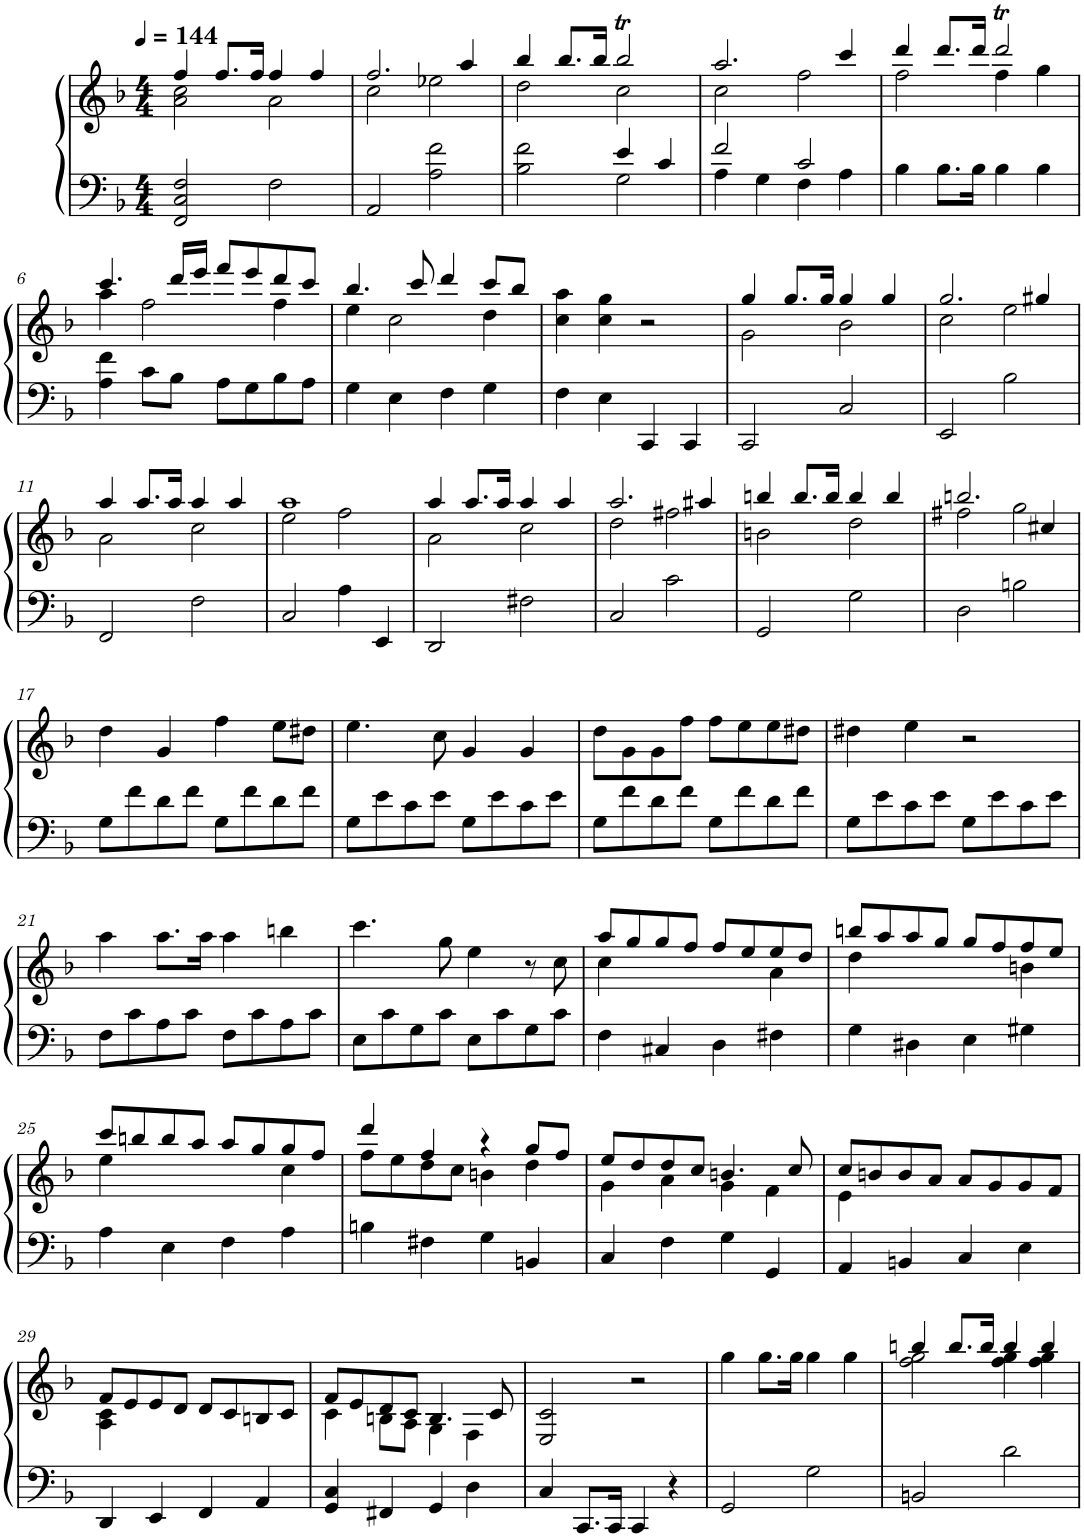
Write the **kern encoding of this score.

**kern	**kern
*part1	*part1
*staff2	*staff1
*I"Piano	*
*I'Pno.	*
*clefF4	*clefG2
*k[b-]	*k[b-]
*M4/4	*M4/4
*MM144	*MM144
=1	=1
*	*^
2FF/ 2C/ 2F/	4ff/	2a\ 2cc\
.	8.ff/L	.
.	16ff/Jk	.
2F\	4ff/	2a\
.	4ff/	.
=2	=2	=2
2AA/	2.ff/	2cc\
2A\ 2f\	.	2ee-X\
.	4aa/	.
=3	=3	=3
*^	*	*
2B-\ 2f\	2ryy	4bb-/	2dd\
.	.	8.bb-/L	.
.	.	16bb-/Jk	.
4e/	2G\	2bb-T/	2cc\
4c/	.	.	.
=4	=4	=4	=4
2f/	4A\	2.aa/	2cc\
.	4G\	.	.
2c/	4F\	.	2ff\
.	4A\	4ccc/	.
*v	*v	*	*
=5	=5	=5
4B-\	4ddd/	2ff\
8.B-\L	8.ddd/L	.
16B-\Jk	16ddd/Jk	.
4B-\	2dddT/	4ff\
4B-\	.	4gg\
!!LO:LB:g=z	!!
=6	=6	=6
4A\ 4f\	4.ccc/	4aa\
8c\L	.	2ff\
8B-\J	16ddd/LL	.
.	16eee/JJ	.
8A\L	8fff/L	.
8G\	8eee/	.
8B-\	8ddd/	4ff\
8A\J	8ccc/J	.
=7	=7	=7
4G\	4.bb-/	4ee\
4E\	.	2cc\
.	8ccc/	.
4F\	4ddd/	.
4G\	8ccc/L	4dd\
.	8bb-/J	.
*	*v	*v
=8	=8
4F\	4cc\ 4aa\
4E\	4cc\ 4gg\
4CC/	2r
4CC/	.
=9	=9
*	*^
2CC/	4gg/	2g\
.	8.gg/L	.
.	16gg/Jk	.
2C/	4gg/	2b-\
.	4gg/	.
=10	=10	=10
2EE/	2.gg/	2cc\
2B-\	.	2ee\
.	4gg#X/	.
!!LO:LB:g=z	!!
=11	=11	=11
2FF/	4aa/	2a\
.	8.aa/L	.
.	16aa/Jk	.
2F\	4aa/	2cc\
.	4aa/	.
=12	=12	=12
2C/	1aa	2ee\
4A\	.	2ff\
4EE/	.	.
=13	=13	=13
2DD/	4aa/	2a\
.	8.aa/L	.
.	16aa/Jk	.
2F#X\	4aa/	2cc\
.	4aa/	.
=14	=14	=14
2C/	2.aa/	2dd\
2c\	.	2ff#X\
.	4aa#X/	.
=15	=15	=15
2GG/	4bbn/	2bn\
.	8.bb/L	.
.	16bb/Jk	.
2G\	4bb/	2dd\
.	4bb/	.
=16	=16	=16
2D\	2.bbn/	2ff#X\
2Bn\	.	2gg\
.	4cc#X/	.
*	*v	*v
!!LO:LB:g=z
=17	=17
8G\L	4dd\
8f\	.
8d\	4g/
8f\J	.
8G\L	4ff\
8f\	.
8d\	8ee\L
8f\J	8dd#X\J
=18	=18
8G\L	4.ee\
8e\	.
8c\	.
8e\J	8cc\
8G\L	4g/
8e\	.
8c\	4g/
8e\J	.
=19	=19
8G\L	8dd\L
8f\	8g\
8d\	8g\
8f\J	8ff\J
8G\L	8ff\L
8f\	8ee\
8d\	8ee\
8f\J	8dd#X\J
=20	=20
8G\L	4dd#X\
8e\	.
8c\	4ee\
8e\J	.
8G\L	2r
8e\	.
8c\	.
8e\J	.
!!LO:LB:g=z
=21	=21
8F\L	4aa\
8c\	.
8A\	8.aa\L
8c\J	.
.	16aa\Jk
8F\L	4aa\
8c\	.
8A\	4bbn\
8c\J	.
=22	=22
8E\L	4.ccc\
8c\	.
8G\	.
8c\J	8gg\
8E\L	4ee\
8c\	.
8G\	8r
8c\J	8cc\
=23	=23
*	*^
4F\	8aa/L	4cc\
.	8gg/	.
4C#X/	8gg/	2ryy
.	8ff/J	.
4D\	8ff/L	.
.	8ee/	.
4F#X\	8ee/	4a\
.	8dd/J	.
=24	=24	=24
4G\	8bbn/L	4dd\
.	8aa/	.
4D#X\	8aa/	2ryy
.	8gg/J	.
4E\	8gg/L	.
.	8ff/	.
4G#X\	8ff/	4bn\
.	8ee/J	.
!!LO:LB:g=z	!!
=25	=25	=25
4A\	8ccc/L	4ee\
.	8bbn/	.
4E\	8bb/	2ryy
.	8aa/J	.
4F\	8aa/L	.
.	8gg/	.
4A\	8gg/	4cc\
.	8ff/J	.
=26	=26	=26
4Bn\	4ddd/	8ff\L
.	.	8ee\
4F#X\	4ff/	8dd\
.	.	8cc\J
4G\	4r	4bn\
4BBn/	8gg/L	4dd\
.	8ff/J	.
=27	=27	=27
4C/	8ee/L	4g\
.	8dd/	.
4F\	8dd/	4a\
.	8cc/J	.
4G\	4.bn/	4g\
4GG/	.	4f\
.	8cc/	.
=28	=28	=28
4AA/	8cc/L	4e\
.	8bn/	.
4BBn/	8b/	2.ryy
.	8a/J	.
4C/	8a/L	.
.	8g/	.
4E\	8g/	.
.	8f/J	.
!!LO:LB:g=z	!!
=29	=29	=29
4DD/	8f/L	4A\ 4c\
.	8e/	.
4EE/	8e/	2.ryy
.	8d/J	.
4FF/	8d/L	.
.	8c/	.
4AA/	8Bn/	.
.	8c/J	.
=30	=30	=30
4GG/ 4C/	8f/L	4c\
.	8e/	.
4FF#X/	8d/	8Bn\L
.	8c/J	8A\J
4GG/	4.B/	4G\
4D\	.	4F\
.	8c/	.
*	*v	*v
=31	=31
4C/	2E/ 2c/
8.CC/L	.
16CC/Jk	.
4CC/	2r
4r	.
=32	=32
2GG/	4gg\
.	8.gg\L
.	16gg\Jk
2G\	4gg\
.	4gg\
=33	=33
*	*^
2BBn/	4bbn/	2ff\ 2gg\
.	8.bb/L	.
.	16bb/Jk	.
2d\	4bb/	4ff\ 4gg\
.	4bb/	4ff\ 4gg\
*	*v	*v
=	=
*-	*-
